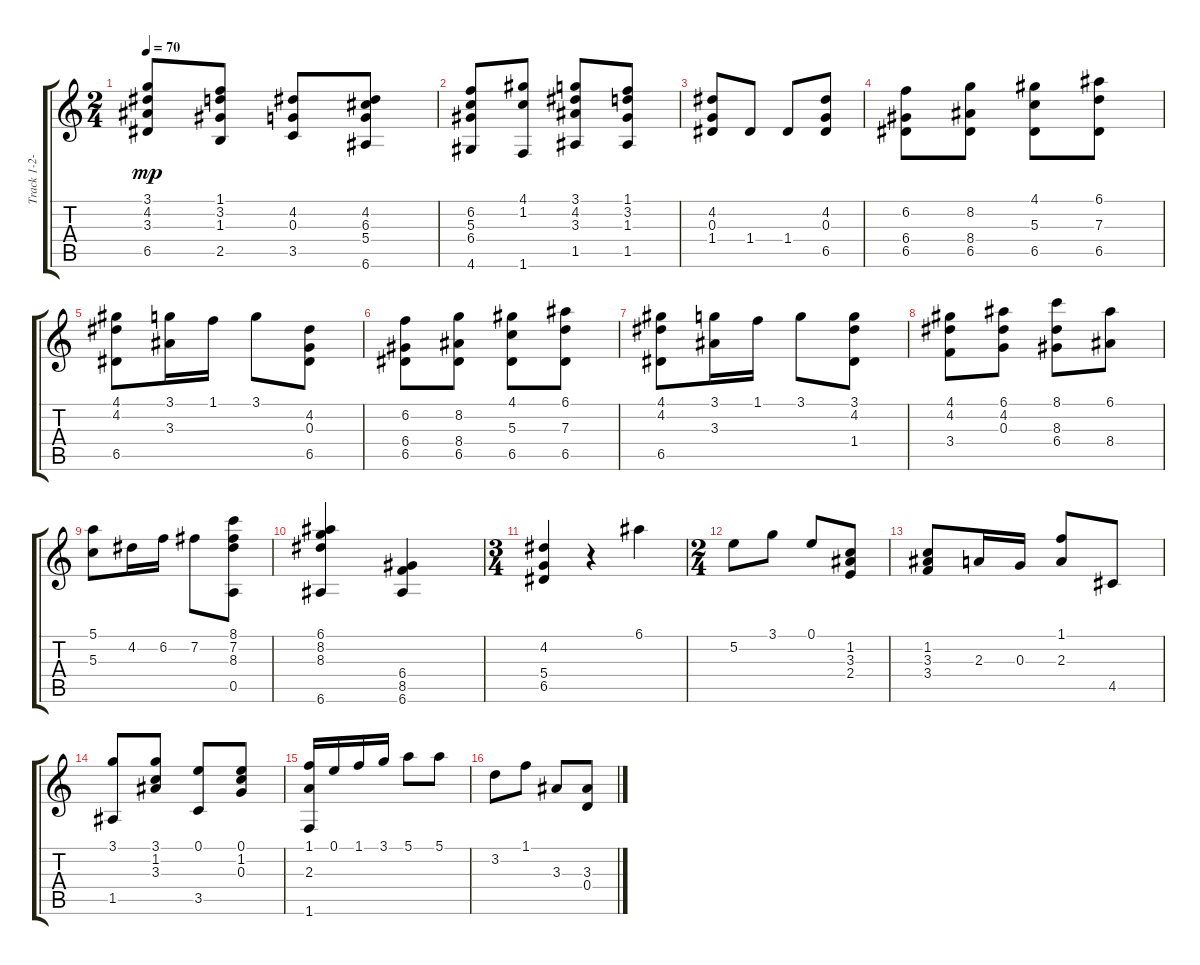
\track ("Track 1-2-3" "Track 1-2-") {instrument acousticguitarnylon}
\staff {score tabs}
\tuning (E4 B3 G3 D3 A2 E2) {hide}
\ts (2 4)
\tempo 70
\clef g2
\ks c
(3.1 4.2 3.3 6.5).8{dy mp} (1.1 3.2 1.3 2.5).8 (4.2 0.3 3.5).8 (4.2 6.3 5.4 6.6).8 |
(6.2 5.3 6.4 4.6).8 (4.1 1.2 1.6).8 (3.1 4.2 3.3 1.5).8 (1.1 3.2 1.3 1.5).8 |
(4.2 0.3 1.4).8 1.4.8 1.4.8 (4.2 0.3 6.5).8 |
(6.2 6.4 6.5).8 (8.2 8.4 6.5).8 (4.1 5.3 6.5).8 (6.1 7.3 6.5).8 |
(4.1 4.2 6.5).8 (3.1 3.3).16 1.1.16 3.1.8 (4.2 0.3 6.5).8 |
(6.2 6.4 6.5).8 (8.2 8.4 6.5).8 (4.1 5.3 6.5).8 (6.1 7.3 6.5).8 |
(4.1 4.2 6.5).8 (3.1 3.3).16 1.1.16 3.1.8 (3.1 4.2 1.4).8 |
(4.1 4.2 3.4).8 (6.1 4.2 0.3).8 (8.1 8.3 6.4).8 (6.1 8.4).8 |
(5.1 5.3).8 4.2.16 6.2.16 7.2.8 (8.1 7.2 8.3 0.5).8 |
(6.1 8.2 8.3 6.6).4 (6.4 8.5 6.6).4 |
\ts (3 4)
(4.2 5.4 6.5).4 r.4 6.1.4 |
\ts (2 4)
5.2.8 3.1.8 0.1.8 (1.2 3.3 2.4).8 |
(1.2 3.3 3.4).8 2.3.16 0.3.16 (1.1 2.3).8 4.5.8 |
(3.1 1.5).8 (3.1 1.2 3.3).8 (0.1 3.5).8 (0.1 1.2 0.3).8 |
(1.1 2.3 1.6).16 0.1.16 1.1.16 3.1.16 5.1.8 5.1.8 |
3.2.8 1.1.8 3.3.8 (3.3 0.4).8
